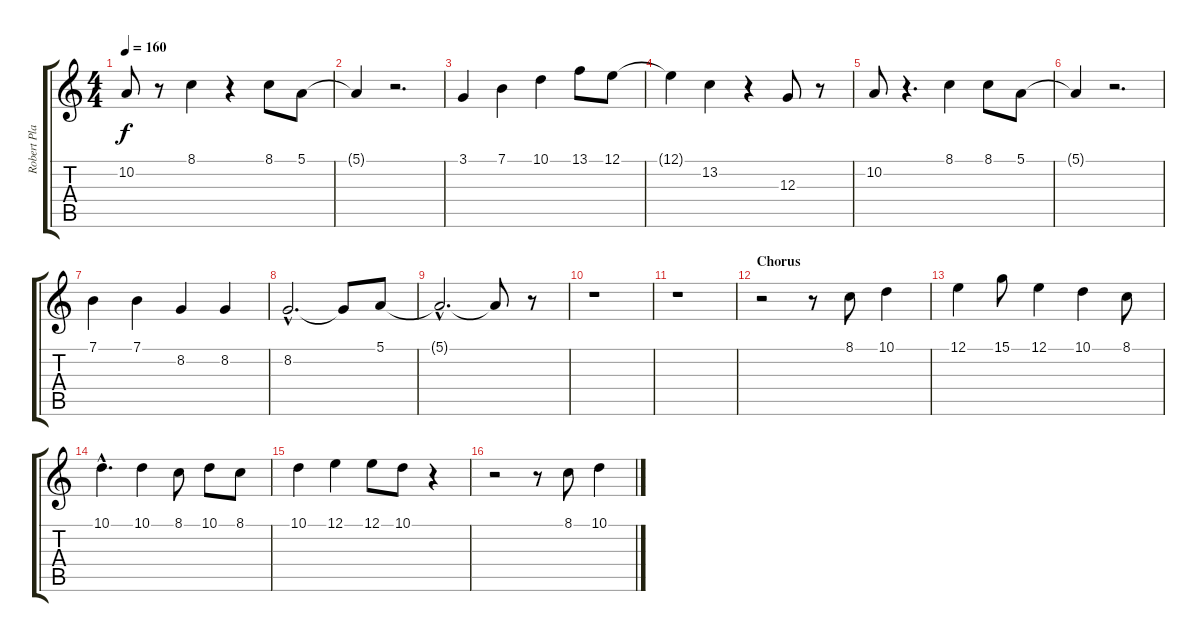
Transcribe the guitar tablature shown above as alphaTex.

\track ("Robert Plant" "Robert Pla") {instrument reedorgan}
\staff {score tabs}
\tuning (E4 B3 G3 D3 A2 E2) {hide}
\ts (4 4)
\tempo 160
\clef g2
\ks c
10.2.8{dy f} r.8 8.1.4 r.4 8.1.8 5.1.8 |
5.1{t}.4 r.2{d} |
3.1.4 7.1.4 10.1.4 13.1.8 12.1.8 |
12.1{t}.4 13.2.4 r.4 12.3.8 r.8 |
10.2.8 r.4{d} 8.1.4 8.1.8 5.1.8 |
5.1{t}.4 r.2{d} |
7.1.4 7.1.4 8.2.4 8.2.4 |
8.2{hac}.2{d} 8.2{t}.8 5.1.8 |
5.1{hac t}.2{d} 5.1{t}.8 r.8 |
r.1 |
r.1 |
\section ("" "Chorus")
r.2 r.8 8.1.8 10.1.4 |
12.1.4 15.1.8 12.1.4 10.1.4 8.1.8 |
10.1{hac}.4{d} 10.1.4 8.1.8 10.1.8 8.1.8 |
10.1.4 12.1.4 12.1.8 10.1.8 r.4 |
r.2 r.8 8.1.8 10.1.4
